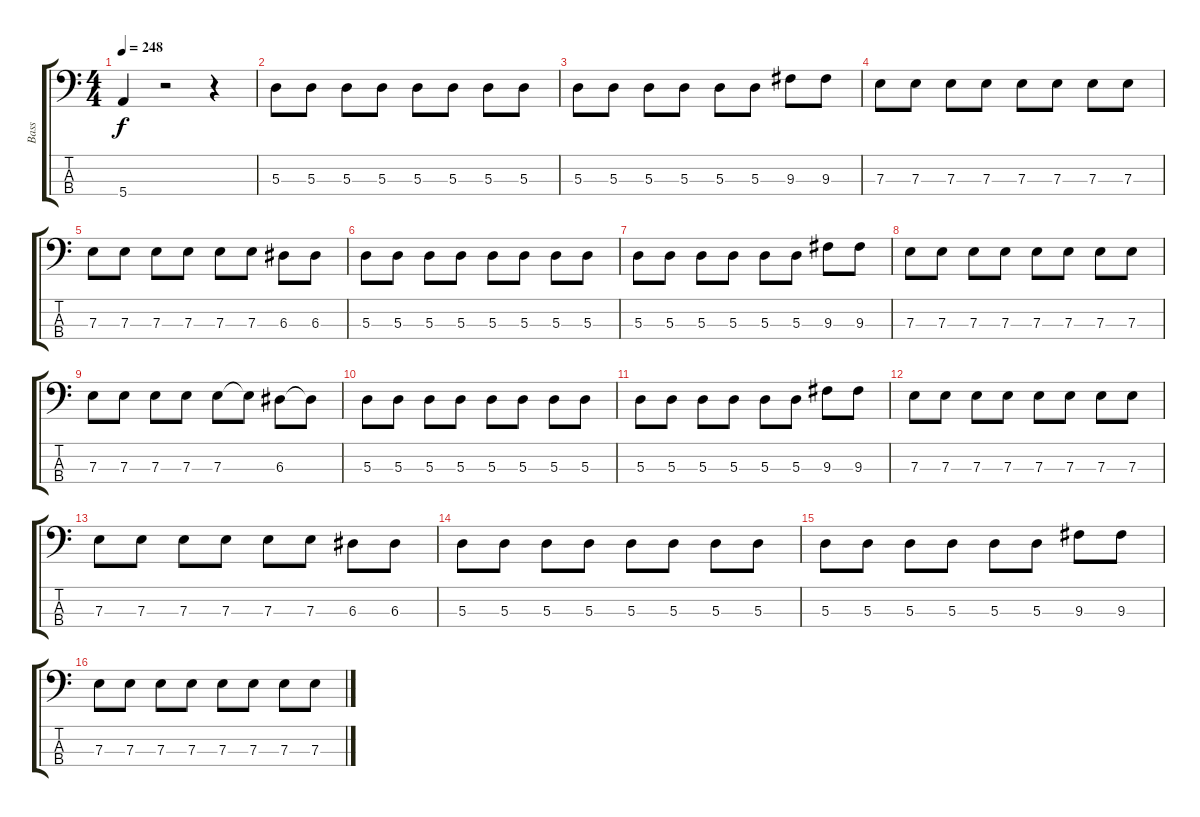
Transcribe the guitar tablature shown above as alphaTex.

\track ("Bass" "Bass") {instrument electricbassfinger}
\staff {score tabs}
\tuning (G2 D2 A1 E1) {hide}
\ts (4 4)
\tempo 248
\clef f4
\ks c
5.4{t}.4{dy f} r.2 r.4 |
5.3.8 5.3.8 5.3.8 5.3.8 5.3.8 5.3.8 5.3.8 5.3.8 |
5.3.8 5.3.8 5.3.8 5.3.8 5.3.8 5.3.8 9.3.8 9.3.8 |
7.3.8 7.3.8 7.3.8 7.3.8 7.3.8 7.3.8 7.3.8 7.3.8 |
7.3.8 7.3.8 7.3.8 7.3.8 7.3.8 7.3.8 6.3.8 6.3.8 |
5.3.8 5.3.8 5.3.8 5.3.8 5.3.8 5.3.8 5.3.8 5.3.8 |
5.3.8 5.3.8 5.3.8 5.3.8 5.3.8 5.3.8 9.3.8 9.3.8 |
7.3.8 7.3.8 7.3.8 7.3.8 7.3.8 7.3.8 7.3.8 7.3.8 |
7.3.8 7.3.8 7.3.8 7.3.8 7.3.8 7.3{t}.8 6.3.8 6.3{t}.8 |
5.3.8 5.3.8 5.3.8 5.3.8 5.3.8 5.3.8 5.3.8 5.3.8 |
5.3.8 5.3.8 5.3.8 5.3.8 5.3.8 5.3.8 9.3.8 9.3.8 |
7.3.8 7.3.8 7.3.8 7.3.8 7.3.8 7.3.8 7.3.8 7.3.8 |
7.3.8 7.3.8 7.3.8 7.3.8 7.3.8 7.3.8 6.3.8 6.3.8 |
5.3.8 5.3.8 5.3.8 5.3.8 5.3.8 5.3.8 5.3.8 5.3.8 |
5.3.8 5.3.8 5.3.8 5.3.8 5.3.8 5.3.8 9.3.8 9.3.8 |
7.3.8 7.3.8 7.3.8 7.3.8 7.3.8 7.3.8 7.3.8 7.3.8
